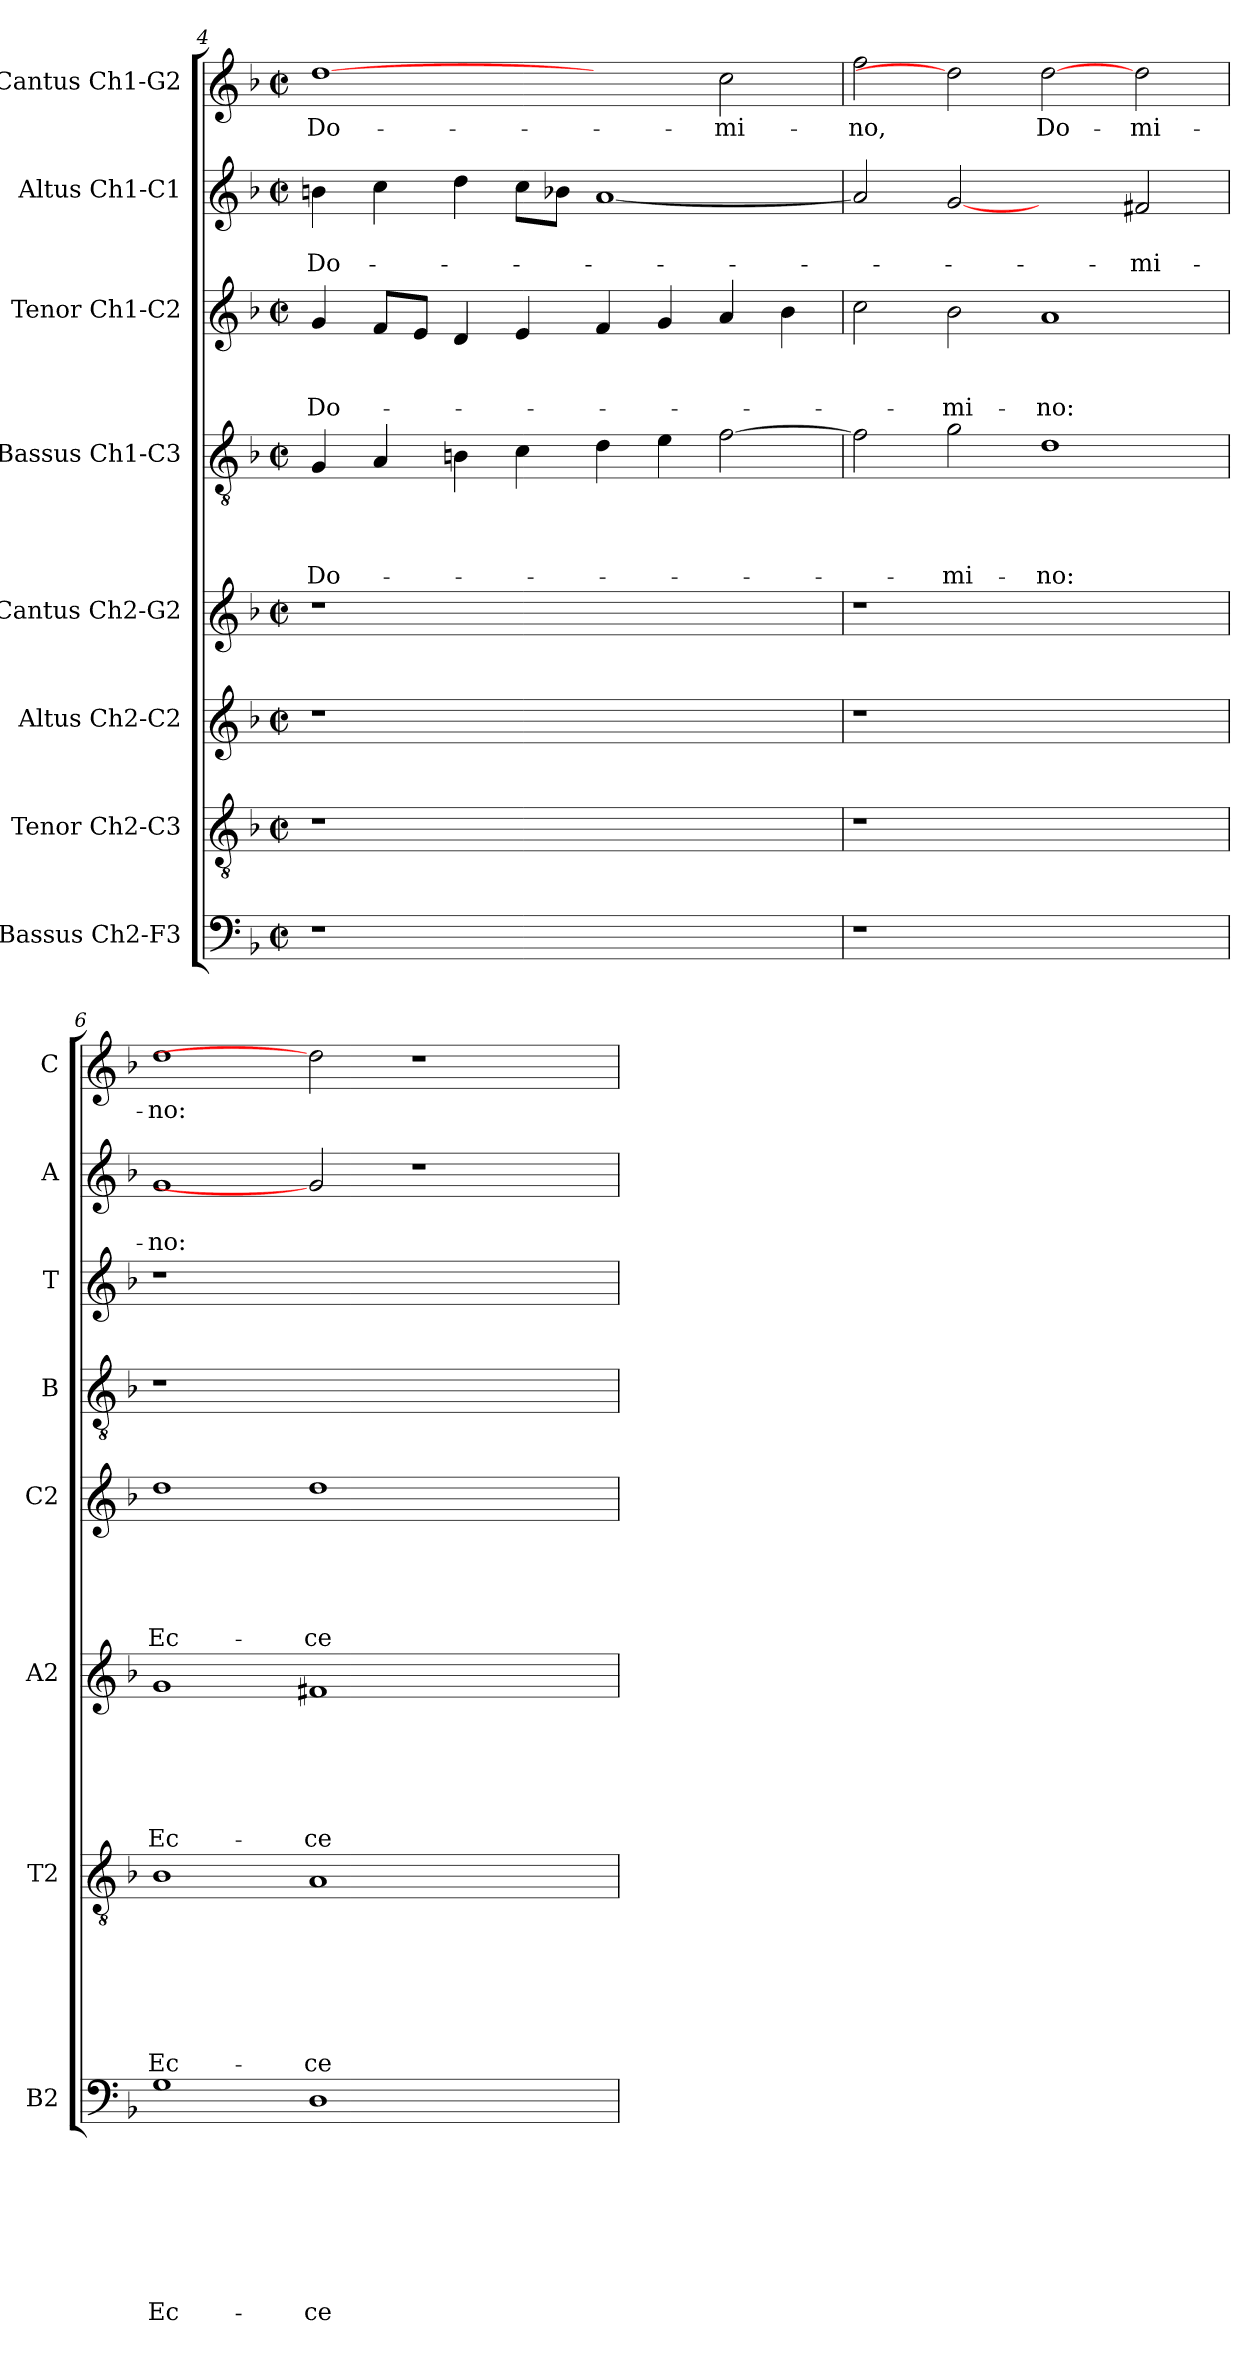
**kern	**text	**text	**text	**text	**text	**text	**text	**text	**kern	**text	**text	**text	**text	**text	**text	**text	**kern	**text	**text	**text	**text	**text	**text	**kern	**text	**text	**text	**text	**text	**kern	**text	**text	**text	**text	**kern	**text	**text	**text	**kern	**text	**text	**kern	**text
*part8	*part8	*part8	*part8	*part8	*part8	*part8	*part8	*part8	*part7	*part7	*part7	*part7	*part7	*part7	*part7	*part7	*part6	*part6	*part6	*part6	*part6	*part6	*part6	*part5	*part5	*part5	*part5	*part5	*part5	*part4	*part4	*part4	*part4	*part4	*part3	*part3	*part3	*part3	*part2	*part2	*part2	*part1	*part1
*staff8	*staff8	*staff8	*staff8	*staff8	*staff8	*staff8	*staff8	*staff8	*staff7	*staff7	*staff7	*staff7	*staff7	*staff7	*staff7	*staff7	*staff6	*staff6	*staff6	*staff6	*staff6	*staff6	*staff6	*staff5	*staff5	*staff5	*staff5	*staff5	*staff5	*staff4	*staff4	*staff4	*staff4	*staff4	*staff3	*staff3	*staff3	*staff3	*staff2	*staff2	*staff2	*staff1	*staff1
*I"Bassus Ch2-F3	*	*	*	*	*	*	*	*	*I"Tenor Ch2-C3	*	*	*	*	*	*	*	*I"Altus Ch2-C2	*	*	*	*	*	*	*I"Cantus Ch2-G2	*	*	*	*	*	*I"Bassus Ch1-C3	*	*	*	*	*I"Tenor Ch1-C2	*	*	*	*I"Altus Ch1-C1	*	*	*I"Cantus Ch1-G2	*
*I'B2	*	*	*	*	*	*	*	*	*I'T2	*	*	*	*	*	*	*	*I'A2	*	*	*	*	*	*	*I'C2	*	*	*	*	*	*I'B	*	*	*	*	*I'T	*	*	*	*I'A	*	*	*I'C	*
*clefF4	*	*	*	*	*	*	*	*	*clefGv2	*	*	*	*	*	*	*	*clefG2	*	*	*	*	*	*	*clefG2	*	*	*	*	*	*clefGv2	*	*	*	*	*clefG2	*	*	*	*clefG2	*	*	*clefG2	*
*k[b-]	*	*	*	*	*	*	*	*	*k[b-]	*	*	*	*	*	*	*	*k[b-]	*	*	*	*	*	*	*k[b-]	*	*	*	*	*	*k[b-]	*	*	*	*	*k[b-]	*	*	*	*k[b-]	*	*	*k[b-]	*
*F:	*	*	*	*	*	*	*	*	*F:	*	*	*	*	*	*	*	*F:	*	*	*	*	*	*	*F:	*	*	*	*	*	*F:	*	*	*	*	*F:	*	*	*	*F:	*	*	*F:	*
*M2/2	*	*	*	*	*	*	*	*	*M2/2	*	*	*	*	*	*	*	*M2/2	*	*	*	*	*	*	*M2/2	*	*	*	*	*	*M2/2	*	*	*	*	*M2/2	*	*	*	*M2/2	*	*	*M2/2	*
*met(c|)	*	*	*	*	*	*	*	*	*met(c|)	*	*	*	*	*	*	*	*met(c|)	*	*	*	*	*	*	*met(c|)	*	*	*	*	*	*met(c|)	*	*	*	*	*met(c|)	*	*	*	*met(c|)	*	*	*met(c|)	*
=4	=4	=4	=4	=4	=4	=4	=4	=4	=4	=4	=4	=4	=4	=4	=4	=4	=4	=4	=4	=4	=4	=4	=4	=4	=4	=4	=4	=4	=4	=4	=4	=4	=4	=4	=4	=4	=4	=4	=4	=4	=4	=4	=4
!	!	!	!	!	!	!	!	!	!	!	!	!	!	!	!	!	!	!	!	!	!	!	!	!	!	!	!	!	!	!	!	!	!	!LO:LY:b	!	!	!	!LO:LY:b	!	!	!LO:LY:b	!	!LO:LY:b
1r	.	.	.	.	.	.	.	.	1r	.	.	.	.	.	.	.	1r	.	.	.	.	.	.	1r	.	.	.	.	.	4G/	.	.	.	Do-	4g/	.	.	Do-	4bn\	.	Do-	[1dd	Do-
.	.	.	.	.	.	.	.	.	.	.	.	.	.	.	.	.	.	.	.	.	.	.	.	.	.	.	.	.	.	4A/	.	.	.	.	8f/L	.	.	.	4cc\	.	.	.	.
.	.	.	.	.	.	.	.	.	.	.	.	.	.	.	.	.	.	.	.	.	.	.	.	.	.	.	.	.	.	.	.	.	.	.	8e/J	.	.	.	.	.	.	.	.
.	.	.	.	.	.	.	.	.	.	.	.	.	.	.	.	.	.	.	.	.	.	.	.	.	.	.	.	.	.	4Bn\	.	.	.	.	4d/	.	.	.	4dd\	.	.	.	.
.	.	.	.	.	.	.	.	.	.	.	.	.	.	.	.	.	.	.	.	.	.	.	.	.	.	.	.	.	.	4c\	.	.	.	.	4e/	.	.	.	8cc\L	.	.	.	.
.	.	.	.	.	.	.	.	.	.	.	.	.	.	.	.	.	.	.	.	.	.	.	.	.	.	.	.	.	.	.	.	.	.	.	.	.	.	.	8b-X\J	.	.	.	.
1ryy	.	.	.	.	.	.	.	.	1ryy	.	.	.	.	.	.	.	1ryy	.	.	.	.	.	.	1ryy	.	.	.	.	.	4d\	.	.	.	.	4f/	.	.	.	[1a	.	.	2ryy	.
.	.	.	.	.	.	.	.	.	.	.	.	.	.	.	.	.	.	.	.	.	.	.	.	.	.	.	.	.	.	4e\	.	.	.	.	4g/	.	.	.	.	.	.	.	.
!	!	!	!	!	!	!	!	!	!	!	!	!	!	!	!	!	!	!	!	!	!	!	!	!	!	!	!	!	!	!	!	!	!	!	!	!	!	!	!	!	!	!	!LO:LY:b
.	.	.	.	.	.	.	.	.	.	.	.	.	.	.	.	.	.	.	.	.	.	.	.	.	.	.	.	.	.	[2f\	.	.	.	.	4a/	.	.	.	.	.	.	2cc\	-mi-
.	.	.	.	.	.	.	.	.	.	.	.	.	.	.	.	.	.	.	.	.	.	.	.	.	.	.	.	.	.	.	.	.	.	.	4b-\	.	.	.	.	.	.	.	.
=5	=5	=5	=5	=5	=5	=5	=5	=5	=5	=5	=5	=5	=5	=5	=5	=5	=5	=5	=5	=5	=5	=5	=5	=5	=5	=5	=5	=5	=5	=5	=5	=5	=5	=5	=5	=5	=5	=5	=5	=5	=5	=5	=5
!	!	!	!	!	!	!	!	!	!	!	!	!	!	!	!	!	!	!	!	!	!	!	!	!	!	!	!	!	!	!	!	!	!	!	!	!	!	!	!	!	!	!	!LO:LY:b
1r	.	.	.	.	.	.	.	.	1r	.	.	.	.	.	.	.	1r	.	.	.	.	.	.	1r	.	.	.	.	.	2f\]	.	.	.	.	2cc\	.	.	.	2a/]	.	.	2ff\	-no,
!	!	!	!	!	!	!	!	!	!	!	!	!	!	!	!	!	!	!	!	!	!	!	!	!	!	!	!	!	!	!	!	!	!	!LO:LY:b	!	!	!	!LO:LY:b	!	!	!	!	!
.	.	.	.	.	.	.	.	.	.	.	.	.	.	.	.	.	.	.	.	.	.	.	.	.	.	.	.	.	.	2g\	.	.	.	-mi-	2b-\	.	.	-mi-	[2g	.	.	2dd]	.
!	!	!	!	!	!	!	!	!	!	!	!	!	!	!	!	!	!	!	!	!	!	!	!	!	!	!	!	!	!	!	!	!	!	!LO:LY:b	!	!	!	!LO:LY:b	!	!	!	!	!LO:LY:b
1ryy	.	.	.	.	.	.	.	.	1ryy	.	.	.	.	.	.	.	1ryy	.	.	.	.	.	.	1ryy	.	.	.	.	.	1d	.	.	.	-no:	1a	.	.	-no:	2ryy	.	.	[2dd	Do-
!	!	!	!	!	!	!	!	!	!	!	!	!	!	!	!	!	!	!	!	!	!	!	!	!	!	!	!	!	!	!	!	!	!	!	!	!	!	!	!	!	!LO:LY:b	!	!LO:LY:b
.	.	.	.	.	.	.	.	.	.	.	.	.	.	.	.	.	.	.	.	.	.	.	.	.	.	.	.	.	.	.	.	.	.	.	.	.	.	.	2f#X/	.	-mi-	2dd\	-mi-
!!LO:LB:g=z
=6	=6	=6	=6	=6	=6	=6	=6	=6	=6	=6	=6	=6	=6	=6	=6	=6	=6	=6	=6	=6	=6	=6	=6	=6	=6	=6	=6	=6	=6	=6	=6	=6	=6	=6	=6	=6	=6	=6	=6	=6	=6	=6	=6
!	!	!	!	!	!	!	!	!LO:LY:b	!	!	!	!	!	!	!	!LO:LY:b	!	!	!	!	!	!	!LO:LY:b	!	!	!	!	!	!LO:LY:b	!	!	!	!	!	!	!	!	!	!	!	!LO:LY:b	!	!LO:LY:b
1G	.	.	.	.	.	.	.	Ec-	1B-	.	.	.	.	.	.	Ec-	1g	.	.	.	.	.	Ec-	1dd	.	.	.	.	Ec-	1r	.	.	.	.	1r	.	.	.	1g	.	-no:	1dd	-no:
!	!	!	!	!	!	!	!	!LO:LY:b	!	!	!	!	!	!	!	!LO:LY:b	!	!	!	!	!	!	!LO:LY:b	!	!	!	!	!	!LO:LY:b	!	!	!	!	!	!	!	!	!	!	!	!	!	!
1D	.	.	.	.	.	.	.	-ce	1A	.	.	.	.	.	.	-ce	1f#X	.	.	.	.	.	-ce	1dd	.	.	.	.	-ce	1.ryy	.	.	.	.	1.ryy	.	.	.	2g]	.	.	2dd]	.
.	.	.	.	.	.	.	.	.	.	.	.	.	.	.	.	.	.	.	.	.	.	.	.	.	.	.	.	.	.	.	.	.	.	.	.	.	.	.	1r	.	.	1r	.
2ryy	.	.	.	.	.	.	.	.	2ryy	.	.	.	.	.	.	.	2ryy	.	.	.	.	.	.	2ryy	.	.	.	.	.	.	.	.	.	.	.	.	.	.	.	.	.	.	.
=	=	=	=	=	=	=	=	=	=	=	=	=	=	=	=	=	=	=	=	=	=	=	=	=	=	=	=	=	=	=	=	=	=	=	=	=	=	=	=	=	=	=	=
*-	*-	*-	*-	*-	*-	*-	*-	*-	*-	*-	*-	*-	*-	*-	*-	*-	*-	*-	*-	*-	*-	*-	*-	*-	*-	*-	*-	*-	*-	*-	*-	*-	*-	*-	*-	*-	*-	*-	*-	*-	*-	*-	*-
